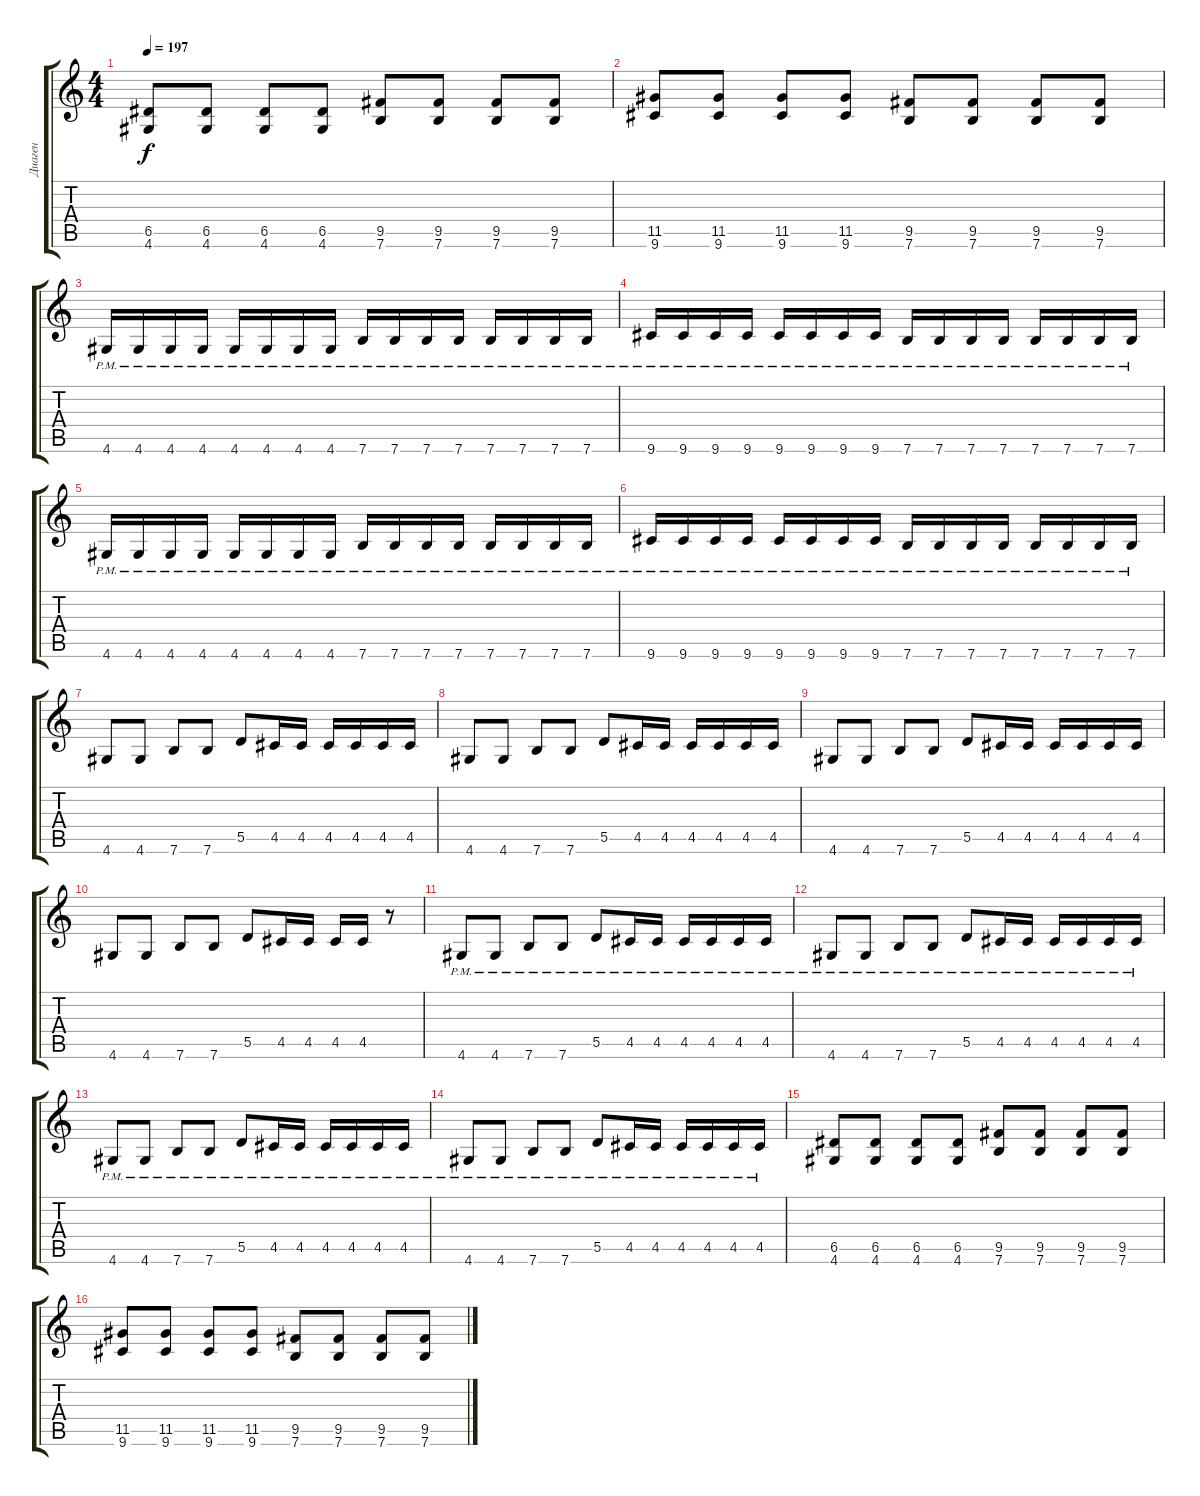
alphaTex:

\track ("Диаген" "Диаген") {instrument distortionguitar}
\staff {score tabs}
\tuning (E4 B3 G3 D3 A2 E2) {hide}
\ts (4 4)
\tempo 197
\clef g2
\ks c
(6.5 4.6).8{dy f} (6.5 4.6).8 (6.5 4.6).8 (6.5 4.6).8 (9.5 7.6).8 (9.5 7.6).8 (9.5 7.6).8 (9.5 7.6).8 |
(11.5 9.6).8 (11.5 9.6).8 (11.5 9.6).8 (11.5 9.6).8 (9.5 7.6).8 (9.5 7.6).8 (9.5 7.6).8 (9.5 7.6).8 |
4.6{pm}.16 4.6{pm}.16 4.6{pm}.16 4.6{pm}.16 4.6{pm}.16 4.6{pm}.16 4.6{pm}.16 4.6{pm}.16 7.6{pm}.16 7.6{pm}.16 7.6{pm}.16 7.6{pm}.16 7.6{pm}.16 7.6{pm}.16 7.6{pm}.16 7.6{pm}.16 |
9.6{pm}.16 9.6{pm}.16 9.6{pm}.16 9.6{pm}.16 9.6{pm}.16 9.6{pm}.16 9.6{pm}.16 9.6{pm}.16 7.6{pm}.16 7.6{pm}.16 7.6{pm}.16 7.6{pm}.16 7.6{pm}.16 7.6{pm}.16 7.6{pm}.16 7.6{pm}.16 |
4.6{pm}.16 4.6{pm}.16 4.6{pm}.16 4.6{pm}.16 4.6{pm}.16 4.6{pm}.16 4.6{pm}.16 4.6{pm}.16 7.6{pm}.16 7.6{pm}.16 7.6{pm}.16 7.6{pm}.16 7.6{pm}.16 7.6{pm}.16 7.6{pm}.16 7.6{pm}.16 |
9.6{pm}.16 9.6{pm}.16 9.6{pm}.16 9.6{pm}.16 9.6{pm}.16 9.6{pm}.16 9.6{pm}.16 9.6{pm}.16 7.6{pm}.16 7.6{pm}.16 7.6{pm}.16 7.6{pm}.16 7.6{pm}.16 7.6{pm}.16 7.6{pm}.16 7.6{pm}.16 |
4.6.8 4.6.8 7.6.8 7.6.8 5.5.8 4.5.16 4.5.16 4.5.16 4.5.16 4.5.16 4.5.16 |
4.6.8 4.6.8 7.6.8 7.6.8 5.5.8 4.5.16 4.5.16 4.5.16 4.5.16 4.5.16 4.5.16 |
4.6.8 4.6.8 7.6.8 7.6.8 5.5.8 4.5.16 4.5.16 4.5.16 4.5.16 4.5.16 4.5.16 |
4.6.8 4.6.8 7.6.8 7.6.8 5.5.8 4.5.16 4.5.16 4.5.16 4.5.16 r.8 |
4.6{pm}.8 4.6{pm}.8 7.6{pm}.8 7.6{pm}.8 5.5{pm}.8 4.5{pm}.16 4.5{pm}.16 4.5{pm}.16 4.5{pm}.16 4.5{pm}.16 4.5{pm}.16 |
4.6{pm}.8 4.6{pm}.8 7.6{pm}.8 7.6{pm}.8 5.5{pm}.8 4.5{pm}.16 4.5{pm}.16 4.5{pm}.16 4.5{pm}.16 4.5{pm}.16 4.5{pm}.16 |
4.6{pm}.8 4.6{pm}.8 7.6{pm}.8 7.6{pm}.8 5.5{pm}.8 4.5{pm}.16 4.5{pm}.16 4.5{pm}.16 4.5{pm}.16 4.5{pm}.16 4.5{pm}.16 |
4.6{pm}.8 4.6{pm}.8 7.6{pm}.8 7.6{pm}.8 5.5{pm}.8 4.5{pm}.16 4.5{pm}.16 4.5{pm}.16 4.5{pm}.16 4.5{pm}.16 4.5{pm}.16 |
(6.5 4.6).8 (6.5 4.6).8 (6.5 4.6).8 (6.5 4.6).8 (9.5 7.6).8 (9.5 7.6).8 (9.5 7.6).8 (9.5 7.6).8 |
(11.5 9.6).8 (11.5 9.6).8 (11.5 9.6).8 (11.5 9.6).8 (9.5 7.6).8 (9.5 7.6).8 (9.5 7.6).8 (9.5 7.6).8
